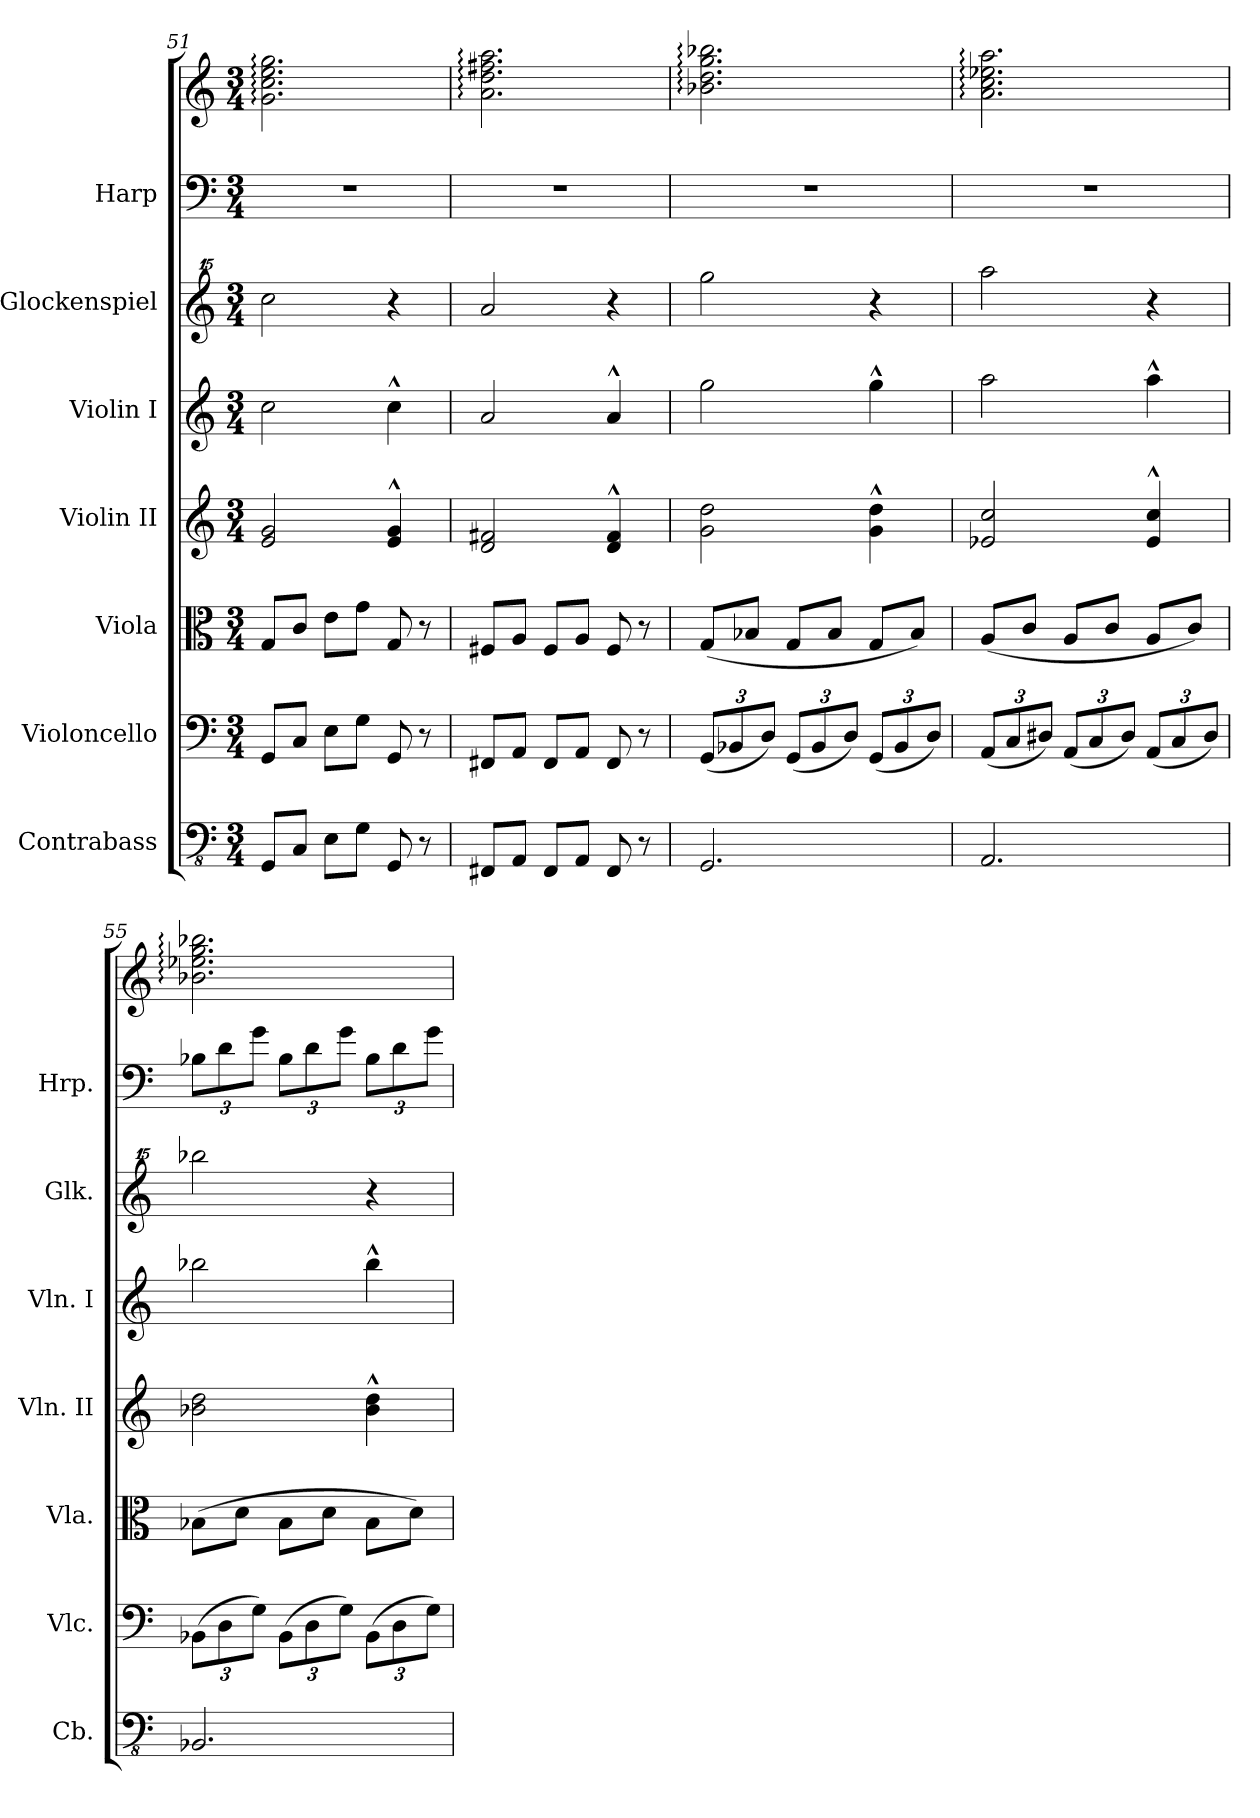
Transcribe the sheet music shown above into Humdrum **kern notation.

**kern	**kern	**kern	**kern	**kern	**kern	**kern	**kern
*part7	*part6	*part5	*part4	*part3	*part2	*part1	*part1
*staff8	*staff7	*staff6	*staff5	*staff4	*staff3	*staff2	*staff1
*I"Contrabass	*I"Violoncello	*I"Viola	*I"Violin II	*I"Violin I	*I"Glockenspiel	*I"Harp	*
*I'Cb.	*I'Vlc.	*I'Vla.	*I'Vln. II	*I'Vln. I	*I'Glk.	*I'Hrp.	*
!!LO:PB:g=z
*clefFv4	*clefF4	*clefC3	*clefG2	*clefG2	*clefG^^2	*clefF4	*clefG2
*k[]	*k[]	*k[]	*k[]	*k[]	*k[]	*k[]	*k[]
*M3/4	*M3/4	*M3/4	*M3/4	*M3/4	*M3/4	*M3/4	*M3/4
=51	=51	=51	=51	=51	=51	=51	=51
8GGG/L	8GG/L	8G/L	2e/ 2g/	2cc\	2cccc\	2.r	2.g\: 2.cc\: 2.ee\: 2.gg\:
8CC/J	8C/J	8c/J	.	.	.	.	.
8EE\L	8E\L	8e\L	.	.	.	.	.
8GG\J	8G\J	8g\J	.	.	.	.	.
8GGG/	8GG/	8G/	4e/^^ 4g/^^	4cc^^\	4r	.	.
8r	8r	8r	.	.	.	.	.
=52	=52	=52	=52	=52	=52	=52	=52
8FFF#X/L	8FF#X/L	8F#X/L	2d/ 2f#X/	2a/	2aaa/	2.r	2.a\: 2.dd\: 2.ff#X\: 2.aa\:
8AAA/J	8AA/J	8A/J	.	.	.	.	.
8FFF#/L	8FF#/L	8F#/L	.	.	.	.	.
8AAA/J	8AA/J	8A/J	.	.	.	.	.
8FFF#/	8FF#/	8F#/	4d/^^ 4f#/^^	4a^^/	4r	.	.
8r	8r	8r	.	.	.	.	.
=53	=53	=53	=53	=53	=53	=53	=53
*	*Xbrackettup	*	*	*	*	*	*
2.GGG/	(12GG/L	(8G/L	2g\ 2dd\	2gg\	2gggg\	2.r	2.b-X\: 2.dd\: 2.gg\: 2.bb-X\:
.	12BB-X/	.	.	.	.	.	.
.	.	8B-X/J	.	.	.	.	.
.	12D/J)	.	.	.	.	.	.
.	(12GG/L	8G/L	.	.	.	.	.
.	12BB-/	.	.	.	.	.	.
.	.	8B-/J	.	.	.	.	.
.	12D/J)	.	.	.	.	.	.
.	(12GG/L	8G/L	4g\^^ 4dd\^^	4gg^^\	4r	.	.
.	12BB-/	.	.	.	.	.	.
.	.	8B-/J)	.	.	.	.	.
.	12D/J)	.	.	.	.	.	.
=54	=54	=54	=54	=54	=54	=54	=54
2.AAA/	(12AA/L	(8A/L	2e-X/ 2cc/	2aa\	2aaaa\	2.r	2.a\: 2.cc\: 2.ee-X\: 2.aa\:
.	12C/	.	.	.	.	.	.
.	.	8c/J	.	.	.	.	.
.	12D#X/J)	.	.	.	.	.	.
.	(12AA/L	8A/L	.	.	.	.	.
.	12C/	.	.	.	.	.	.
.	.	8c/J	.	.	.	.	.
.	12D#/J)	.	.	.	.	.	.
.	(12AA/L	8A/L	4e-/^^ 4cc/^^	4aa^^\	4r	.	.
.	12C/	.	.	.	.	.	.
.	.	8c/J)	.	.	.	.	.
.	12D#/J)	.	.	.	.	.	.
!!LO:PB:g=z
=55	=55	=55	=55	=55	=55	=55	=55
*	*	*	*	*	*	*Xbrackettup	*
2.BBB-X/	(12BB-X\L	(8B-X\L	2b-X\ 2dd\	2bb-X\	2bbbb-X\	12B-X\L	2.b-X\: 2.ee-X\: 2.gg\: 2.bb-X\:
.	12D\	.	.	.	.	12d\	.
.	.	8d\J	.	.	.	.	.
.	12G\J)	.	.	.	.	12g\J	.
.	(12BB-\L	8B-\L	.	.	.	12B-\L	.
.	12D\	.	.	.	.	12d\	.
.	.	8d\J	.	.	.	.	.
.	12G\J)	.	.	.	.	12g\J	.
.	(12BB-\L	8B-\L	4b-\^^ 4dd\^^	4bb-^^\	4r	12B-\L	.
.	12D\	.	.	.	.	12d\	.
.	.	8d\J)	.	.	.	.	.
.	12G\J)	.	.	.	.	12g\J	.
=	=	=	=	=	=	=	=
*-	*-	*-	*-	*-	*-	*-	*-
